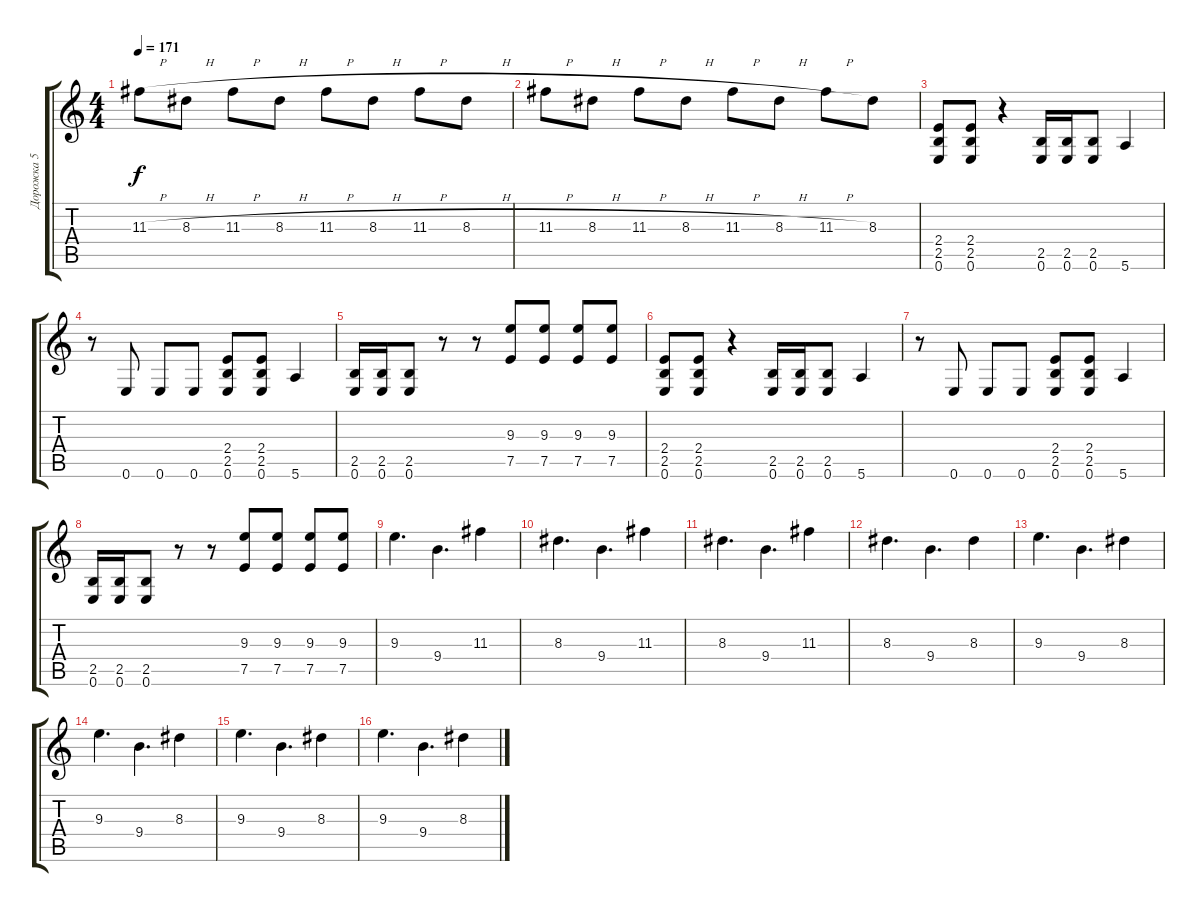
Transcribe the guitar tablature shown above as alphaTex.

\track ("Дорожка 5" "Дорожка 5") {instrument overdrivenguitar}
\staff {score tabs}
\tuning (E4 B3 G3 D3 A2 E2) {hide}
\ts (4 4)
\tempo 171
\clef g2
\ks c
11.3{h}.8{dy f} 8.3{h}.8 11.3{h}.8 8.3{h}.8 11.3{h}.8 8.3{h}.8 11.3{h}.8 8.3{h}.8 |
11.3{h}.8 8.3{h}.8 11.3{h}.8 8.3{h}.8 11.3{h}.8 8.3{h}.8 11.3{h}.8 8.3.8 |
(2.4 2.5 0.6).8 (2.4 2.5 0.6).8 r.4 (2.5 0.6).16 (2.5 0.6).16 (2.5 0.6).8 5.6.4 |
r.8 0.6.8 0.6.8 0.6.8 (2.4 2.5 0.6).8 (2.4 2.5 0.6).8 5.6.4 |
(2.5 0.6).16 (2.5 0.6).16 (2.5 0.6).8 r.8 r.8 (9.3 7.5).8 (9.3 7.5).8 (9.3 7.5).8 (9.3 7.5).8 |
(2.4 2.5 0.6).8 (2.4 2.5 0.6).8 r.4 (2.5 0.6).16 (2.5 0.6).16 (2.5 0.6).8 5.6.4 |
r.8 0.6.8 0.6.8 0.6.8 (2.4 2.5 0.6).8 (2.4 2.5 0.6).8 5.6.4 |
(2.5 0.6).16 (2.5 0.6).16 (2.5 0.6).8 r.8 r.8 (9.3 7.5).8 (9.3 7.5).8 (9.3 7.5).8 (9.3 7.5).8 |
9.3.4{d} 9.4.4{d} 11.3.4 |
8.3.4{d} 9.4.4{d} 11.3.4 |
8.3.4{d} 9.4.4{d} 11.3.4 |
8.3.4{d} 9.4.4{d} 8.3.4 |
9.3.4{d} 9.4.4{d} 8.3.4 |
9.3.4{d} 9.4.4{d} 8.3.4 |
9.3.4{d} 9.4.4{d} 8.3.4 |
9.3.4{d} 9.4.4{d} 8.3.4
